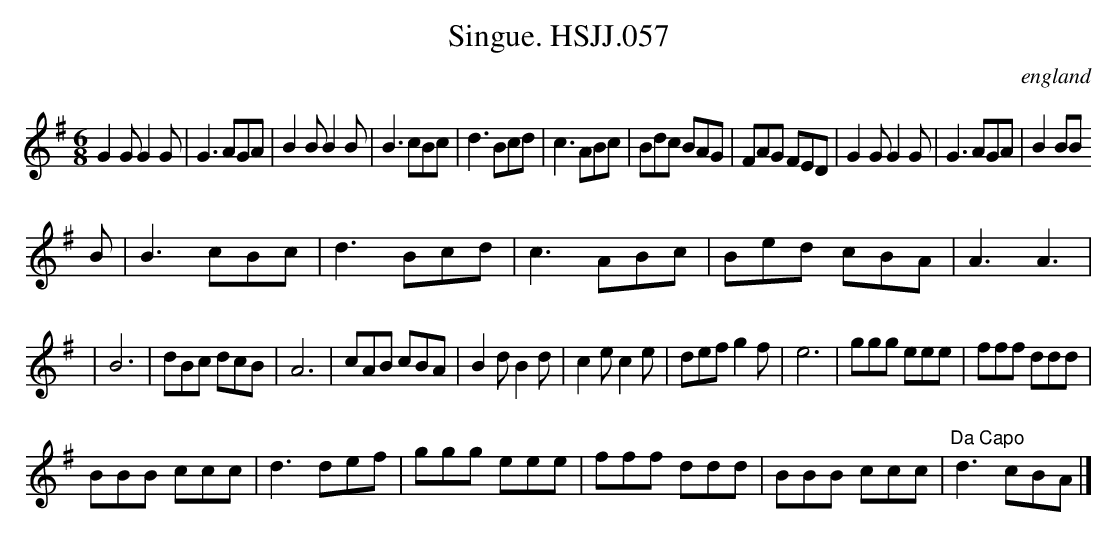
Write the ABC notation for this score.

X:1
T:Singue. HSJJ.057
O:england
M:6/8
L:1/8
K:G
G2GG2G|G3AGA|B2BB2B|B3cBc|d3Bcd|c3ABc|Bdc BAG|FAG FED|G2GG2G|G3AGA|B2BB
2B|B3cBc|d3Bcd|c3ABc|Bed cBA|A3A3|
|B6|dBc dcB|A6|cAB cBA|B2dB2d|c2ec2e|def g2f|e6|ggg eee|fff ddd|
BBB ccc|d3def|ggg eee|fff ddd|BBB ccc|"Da Capo"d3cBA|]
